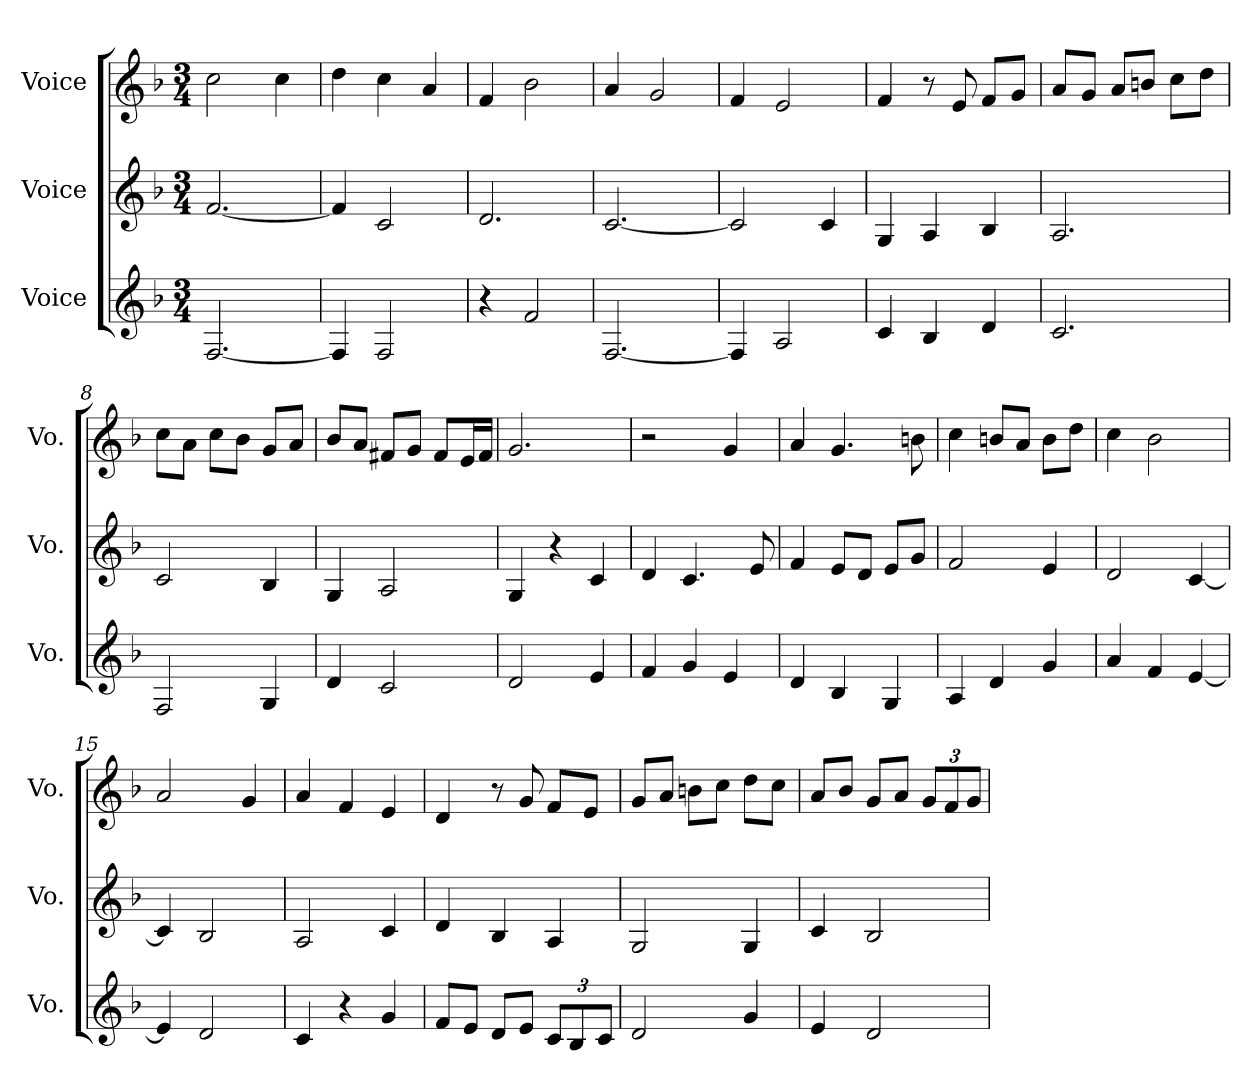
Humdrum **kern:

**kern	**kern	**kern
*part3	*part2	*part1
*staff3	*staff2	*staff1
*I"Voice	*I"Voice	*I"Voice
*I'Vo.	*I'Vo.	*I'Vo.
*clefG2	*clefG2	*clefG2
*k[b-]	*k[b-]	*k[b-]
*M3/4	*M3/4	*M3/4
=1	=1	=1
[2.F/	[2.f/	2cc\
.	.	4cc\
=2	=2	=2
4F/]	4f/]	4dd\
2F/	2c/	4cc\
.	.	4a/
=3	=3	=3
4r	2.d/	4f/
2f/	.	2b-\
=4	=4	=4
[2.F/	[2.c/	4a/
.	.	2g/
=5	=5	=5
4F/]	2c/]	4f/
2A/	.	2e/
.	4c/	.
=6	=6	=6
4c/	4G/	4f/
4B-/	4A/	8r
.	.	8e/
4d/	4B-/	8f/L
.	.	8g/J
=7	=7	=7
2.c/	2.A/	8a/L
.	.	8g/J
.	.	8a/L
.	.	8bn/J
.	.	8cc\L
.	.	8dd\J
=8	=8	=8
2F/	2c/	8cc\L
.	.	8a\J
.	.	8cc\L
.	.	8b-\J
4G/	4B-/	8g/L
.	.	8a/J
=9	=9	=9
4d/	4G/	8b-/L
.	.	8a/J
2c/	2A/	8f#X/L
.	.	8g/J
.	.	8f#/L
.	.	16e/L
.	.	16f#/JJ
!!LO:LB:g=z
=10	=10	=10
2d/	4G/	2.g/
.	4r	.
4e/	4c/	.
=11	=11	=11
4f/	4d/	2r
4g/	4.c/	.
4e/	.	4g/
.	8e/	.
=12	=12	=12
4d/	4f/	4a/
4B-/	8e/L	4.g/
.	8d/J	.
4G/	8e/L	.
.	8g/J	8bn\
=13	=13	=13
4A/	2f/	4cc\
4d/	.	8bn/L
.	.	8a/J
4g/	4e/	8b\L
.	.	8dd\J
=14	=14	=14
4a/	2d/	4cc\
4f/	.	2b-\
[4e/	[4c/	.
=15	=15	=15
4e/]	4c/]	2a/
2d/	2B-/	.
.	.	4g/
=16	=16	=16
4c/	2A/	4a/
4r	.	4f/
4g/	4c/	4e/
=17	=17	=17
8f/L	4d/	4d/
8e/J	.	.
8d/L	4B-/	8r
8e/J	.	8g/
*Xbrackettup	*	*
12c/L	4A/	8f/L
12B-/	.	.
.	.	8e/J
12c/J	.	.
!!LO:LB:g=z
=18	=18	=18
2d/	2G/	8g/L
.	.	8a/J
.	.	8bn\L
.	.	8cc\J
4g/	4G/	8dd\L
.	.	8cc\J
=19	=19	=19
4e/	4c/	8a/L
.	.	8b-/J
2d/	2B-/	8g/L
.	.	8a/J
*	*	*Xbrackettup
.	.	12g/L
.	.	12f/
.	.	12g/J
=	=	=
*-	*-	*-
